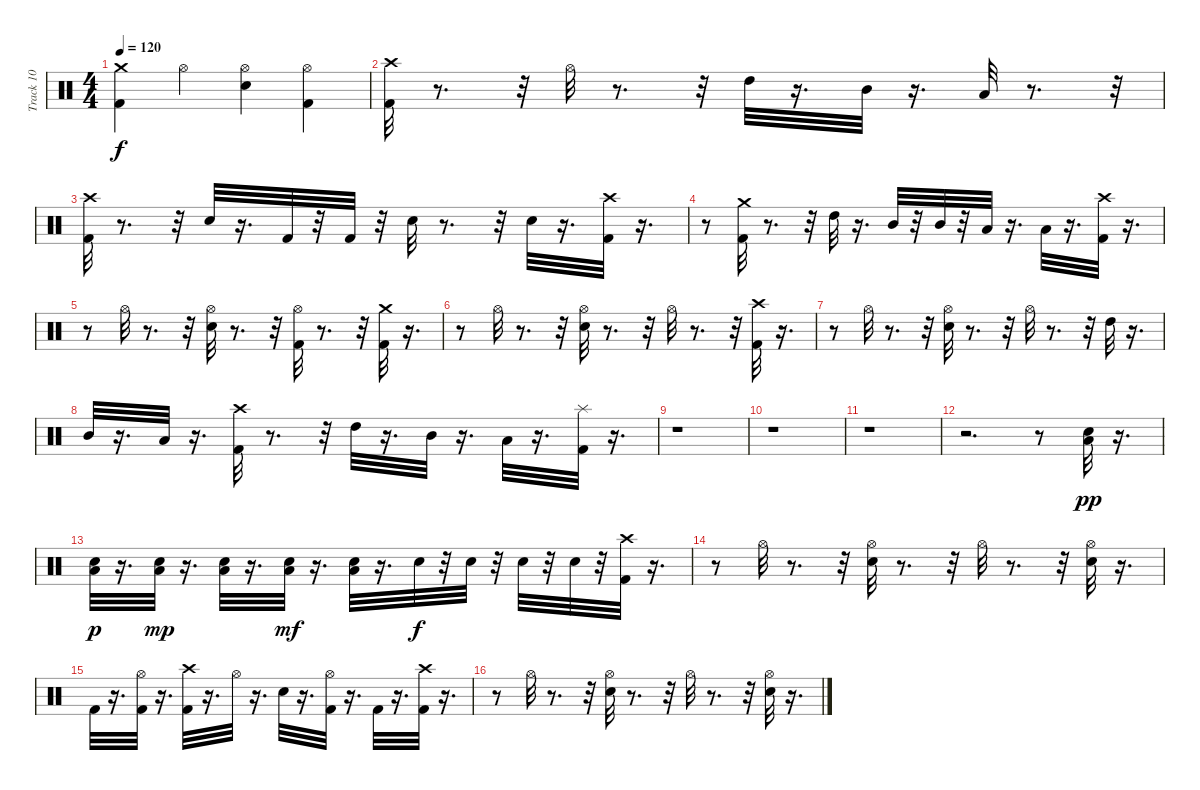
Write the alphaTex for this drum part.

\track ("Track 10" "Track 10") {instrument percussion}
\staff {score}
\articulation defaults
\ts (4 4)
\tempo 120
\clef neutral
\ks c
("Crash medium (hit)" "Kick (hit) 2").4{dy f} "Hi-Hat (open)".4 ("Hi-Hat (open)" "Electric Snare (hit)").4 ("Hi-Hat (open)" "Kick (hit) 2").4 |
("Crash high (hit)" "Kick (hit) 2").32 r.8{d} r.32 "Hi-Hat (open)".32 r.8{d} r.32 "High Tom (hit)".32 r.16{d} "Mid Tom (hit)".32 r.16{d} "Low Tom (hit)".32 r.8{d} r.32 |
("Kick (hit) 2" "Crash high (hit)").32 r.8{d} r.32 "Electric Snare (hit)".32 r.16{d} "Kick (hit) 2".32 r.32 "Kick (hit) 2".32 r.32 "Electric Snare (hit)".32 r.8{d} r.32 "Electric Snare (hit)".32 r.16{d} ("Crash high (hit)" "Kick (hit) 2").32 r.16{d} |
r.8 ("Crash medium (hit)" "Kick (hit) 2").32 r.8{d} r.32 "High Tom (hit)".32 r.16{d} "Mid Tom (hit)".32 r.32 "Mid Tom (hit)".32 r.32 "Low Tom (hit)".32 r.16{d} "Low Tom (hit)".32 r.16{d} ("Crash high (hit)" "Kick (hit) 2").32 r.16{d} |
r.8 "Hi-Hat (open)".32 r.8{d} r.32 ("Hi-Hat (open)" "Electric Snare (hit)").32 r.8{d} r.32 ("Hi-Hat (open)" "Kick (hit) 2").32 r.8{d} r.32 ("Crash medium (hit)" "Kick (hit) 2").32 r.16{d} |
r.8 "Hi-Hat (open)".32 r.8{d} r.32 ("Electric Snare (hit)" "Hi-Hat (open)").32 r.8{d} r.32 "Hi-Hat (open)".32 r.8{d} r.32 ("Kick (hit) 2" "Crash high (hit)").32 r.16{d} |
r.8 "Hi-Hat (open)".32 r.8{d} r.32 ("Hi-Hat (open)" "Electric Snare (hit)").32 r.8{d} r.32 "Hi-Hat (open)".32 r.8{d} r.32 "High Tom (hit)".32 r.16{d} |
"Mid Tom (hit)".32 r.16{d} "Low Tom (hit)".32 r.16{d} ("Crash high (hit)" "Kick (hit) 2").32 r.8{d} r.32 "High Tom (hit)".32 r.16{d} "Mid Tom (hit)".32 r.16{d} "Low Tom (hit)".32 r.16{d} ("Kick (hit) 2" "Splash (hit)").32 r.16{d} |
r.1 |
r.1 |
r.1 |
r.2{d} r.8 ("Electric Snare (hit)" "Low Tom (hit)").32{dy pp} r.16{d} |
("Electric Snare (hit)" "Low Tom (hit)").32{dy p} r.16{d} ("Low Tom (hit)" "Electric Snare (hit)").32{dy mp} r.16{d} ("Electric Snare (hit)" "Low Tom (hit)").32 r.16{d} ("Low Tom (hit)" "Electric Snare (hit)").32{dy mf} r.16{d} ("Electric Snare (hit)" "Low Tom (hit)").32 r.16{d} "Electric Snare (hit)".32{dy f} r.32 "Electric Snare (hit)".32 r.32 "Electric Snare (hit)".32 r.32 "Electric Snare (hit)".32 r.32 ("Kick (hit) 2" "Crash high (hit)").32 r.16{d} |
r.8 "Hi-Hat (open)".32 r.8{d} r.32 ("Electric Snare (hit)" "Hi-Hat (open)").32 r.8{d} r.32 "Hi-Hat (open)".32 r.8{d} r.32 ("Electric Snare (hit)" "Hi-Hat (open)").32 r.16{d} |
"Kick (hit) 2".32 r.16{d} ("Hi-Hat (open)" "Kick (hit) 2").32 r.16{d} ("Crash high (hit)" "Kick (hit) 2").32 r.16{d} "Hi-Hat (open)".32 r.16{d} "Electric Snare (hit)".32 r.16{d} ("Kick (hit) 2" "Hi-Hat (open)").32 r.16{d} "Kick (hit) 2".32 r.16{d} ("Crash high (hit)" "Kick (hit) 2").32 r.16{d} |
r.8 "Hi-Hat (open)".32 r.8{d} r.32 ("Electric Snare (hit)" "Hi-Hat (open)").32 r.8{d} r.32 "Hi-Hat (open)".32 r.8{d} r.32 ("Electric Snare (hit)" "Hi-Hat (open)").32 r.16{d}
